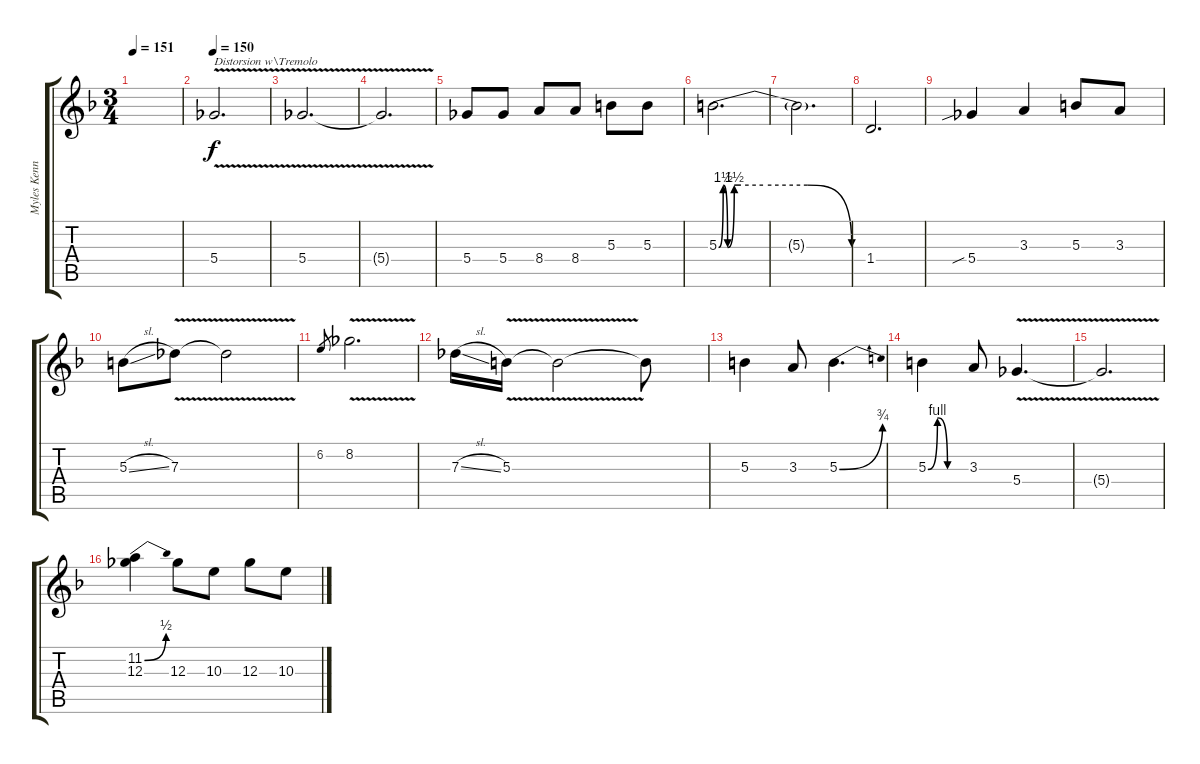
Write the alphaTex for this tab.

\track ("Myles Kennedy" "Myles Kenn") {instrument overdrivenguitar}
\staff {score tabs}
\tuning (Eb4 Bb3 Gb3 Db3 Ab2 Eb2) {hide}
\ts (3 4)
\tempo 151
\clef g2
\ks dminor
|
\tempo 150
5.4{v}.2{d txt "Distorsion w\\Tremolo" volume 16 instrument distortionguitar} |
5.4{v}.2{d} |
5.4{t}.2{d} |
5.4.8 5.4.8 8.4.8 8.4.8 5.3.8 5.3.8 |
5.3{be (custom 0 0 2 6 4 0 7 6 10 6 20 6 40 6 60 0)}.2{d} |
5.3{t}.2{d} |
1.4.2{d} |
5.4{sib}.4 3.3.4 5.3.8 3.3.8 |
5.3{sl}.8 7.3{v}.8 7.3{t}.2 |
6.2.8{gr} 8.2{v}.2{d} |
7.3{sl}.16 5.3{v}.16 5.3{t}.2 5.3{t}.8 |
5.3.4 3.3.8 5.3{be (bend 0 0 60 3)}.4{d} |
5.3{be (custom 0 0 15 4 31 0 60 0)}.4 3.3.8 5.4{v}.4{d} |
5.4{t}.2{d} |
(11.2{be (bend 0 0 60 2)} 12.3).4 12.3.8 10.3.8 12.3.8 10.3.8
